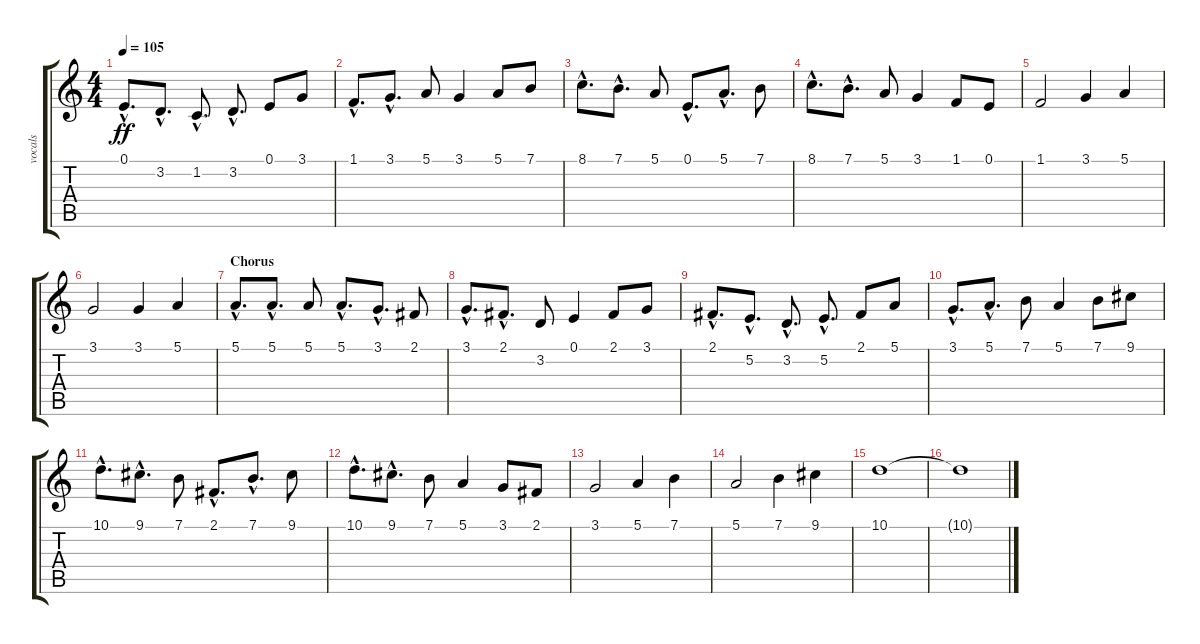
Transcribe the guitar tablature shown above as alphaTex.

\track ("vocals" "vocals") {instrument lead2sawtooth}
\staff {score tabs}
\tuning (E4 B3 G3 D3 A2 E2) {hide}
\ts (4 4)
\tempo 105
\clef g2
\ks c
0.1{hac}.8{d dy ff} 3.2{hac}.8{d} 1.2{hac}.8{d} 3.2{hac}.8{d} 0.1.8 3.1.8 |
1.1{hac}.8{d} 3.1{hac}.8{d} 5.1.8 3.1.4 5.1.8 7.1.8 |
8.1{hac}.8{d} 7.1{hac}.8{d} 5.1.8 0.1{hac}.8{d} 5.1{hac}.8{d} 7.1.8 |
8.1{hac}.8{d} 7.1{hac}.8{d} 5.1.8 3.1.4 1.1.8 0.1.8 |
1.1.2 3.1.4 5.1.4 |
3.1.2 3.1.4 5.1.4 |
\section ("" "Chorus")
5.1{hac}.8{d} 5.1{hac}.8{d} 5.1.8 5.1{hac}.8{d} 3.1{hac}.8{d} 2.1.8 |
3.1{hac}.8{d} 2.1{hac}.8{d} 3.2.8 0.1.4 2.1.8 3.1.8 |
2.1{hac}.8{d} 5.2{hac}.8{d} 3.2{hac}.8{d} 5.2{hac}.8{d} 2.1.8 5.1.8 |
3.1{hac}.8{d} 5.1{hac}.8{d} 7.1.8 5.1.4 7.1.8 9.1.8 |
10.1{hac}.8{d} 9.1{hac}.8{d} 7.1.8 2.1{hac}.8{d} 7.1{hac}.8{d} 9.1.8 |
10.1{hac}.8{d} 9.1{hac}.8{d} 7.1.8 5.1.4 3.1.8 2.1.8 |
3.1.2 5.1.4 7.1.4 |
5.1.2 7.1.4 9.1.4 |
\section ("" "")
10.1.1 |
10.1{t}.1
